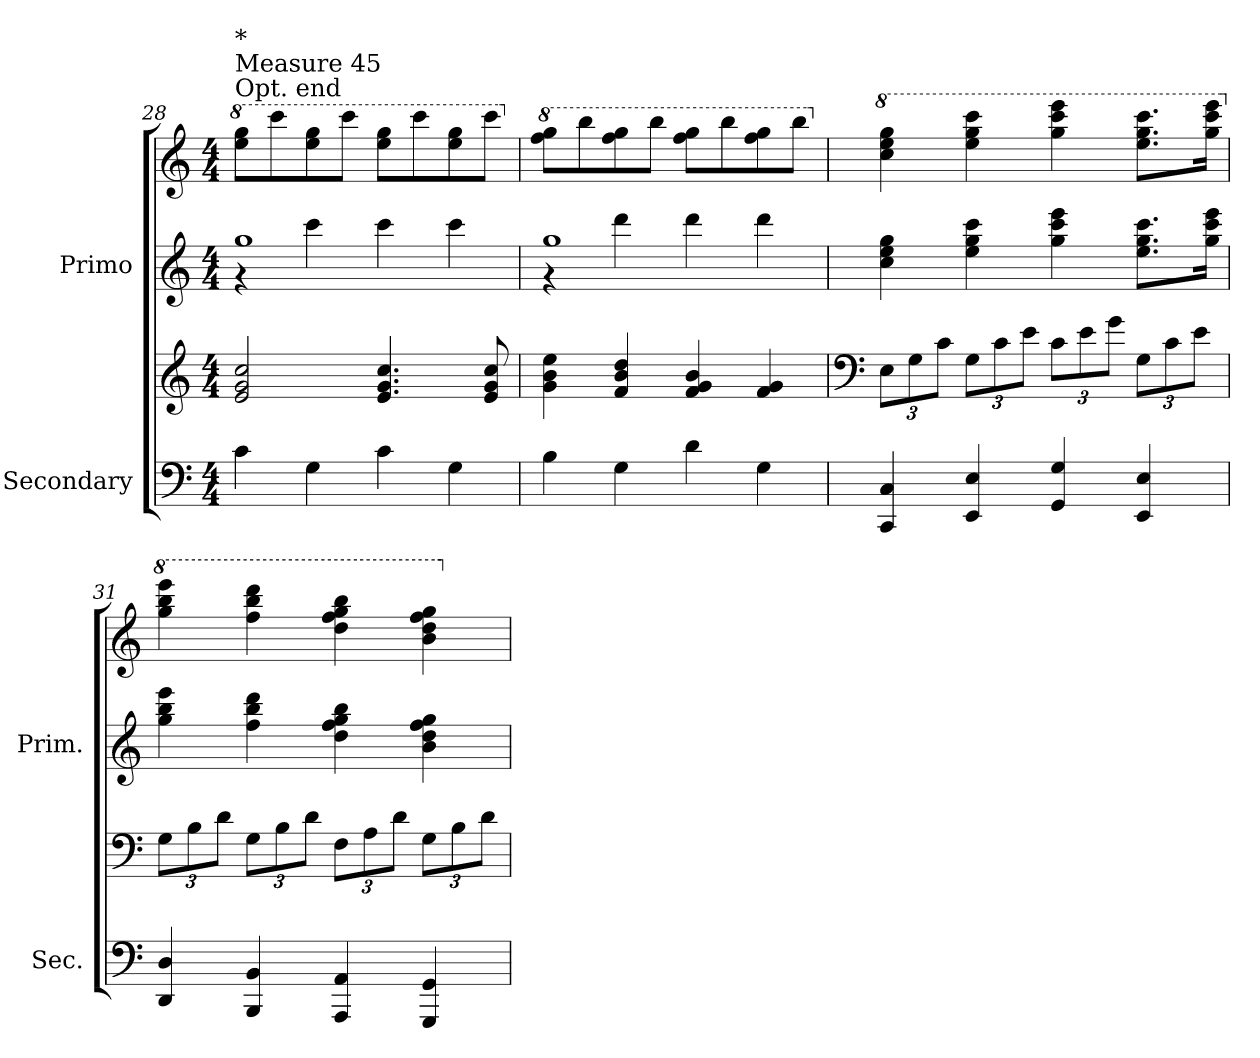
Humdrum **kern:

**kern	**kern	**kern	**kern
*part2	*part2	*part1	*part1
*staff4	*staff3	*staff2	*staff1
*I"Secondary	*	*I"Primo	*
*I'Sec.	*	*I'Prim.	*
*clefF4	*clefG2	*clefG2	*clefG2
*k[]	*k[]	*k[]	*k[]
*M4/4	*M4/4	*M4/4	*M4/4
=28	=28	=28	=28
*	*	*^	*
*	*	*	*	*8va
!	!	!	!	!LO:TX:a:t=Opt. end
!	!	!	!	!LO:TX:a:t=Measure 45
!	!	!	!	!LO:TX:a:t=*
4c\	2e/ 2g/ 2cc/	1gg	4r	8eee\ 8ggg\L
.	.	.	.	8cccc\
4G\	.	.	4ccc\	8eee\ 8ggg\
.	.	.	.	8cccc\J
4c\	4.e/ 4.g/ 4.cc/	.	4ccc\	8eee\ 8ggg\L
.	.	.	.	8cccc\
4G\	.	.	4ccc\	8eee\ 8ggg\
.	8e/ 8g/ 8cc/	.	.	8cccc\J
!!LO:LB:g=z
=29	=29	=29	=29	=29
*	*	*	*	*X8va
*	*	*	*	*8va
4B\	4g\ 4b\ 4ee\	1gg	4r	8fff\ 8ggg\L
.	.	.	.	8bbb\
4G\	4f/ 4b/ 4dd/	.	4ddd\	8fff\ 8ggg\
.	.	.	.	8bbb\J
4d\	4f/ 4g/ 4b/	.	4ddd\	8fff\ 8ggg\L
.	.	.	.	8bbb\
4G\	4f/ 4g/	.	4ddd\	8fff\ 8ggg\
.	.	.	.	8bbb\J
*	*	*v	*v	*
=30	=30	=30	=30
*	*clefF4	*	*
*	*Xbrackettup	*	*
*	*	*	*X8va
*	*	*	*8va
4CC/ 4C/	12E\L	4cc\ 4ee\ 4gg\	4ccc\ 4eee\ 4ggg\
.	12G\	.	.
.	12c\J	.	.
4EE/ 4E/	12G\L	4ee\ 4gg\ 4ccc\	4eee\ 4ggg\ 4cccc\
.	12c\	.	.
.	12e\J	.	.
4GG/ 4G/	12c\L	4gg\ 4ccc\ 4eee\	4ggg\ 4cccc\ 4eeee\
.	12e\	.	.
.	12g\J	.	.
4EE/ 4E/	12G\L	8.ee\ 8.gg\ 8.ccc\L	8.eee\ 8.ggg\ 8.cccc\L
.	12c\	.	.
.	12e\J	.	.
.	.	16gg\ 16ccc\ 16eee\Jk	16ggg\ 16cccc\ 16eeee\Jk
=31	=31	=31	=31
*	*	*	*X8va
*	*	*	*8va
4DD/ 4D/	12G\L	4gg\ 4bb\ 4eee\	4ggg\ 4bbb\ 4eeee\
.	12B\	.	.
.	12d\J	.	.
4BBB/ 4BB/	12G\L	4ff\ 4bb\ 4ddd\	4fff\ 4bbb\ 4dddd\
.	12B\	.	.
.	12d\J	.	.
4AAA/ 4AA/	12F\L	4dd\ 4ff\ 4gg\ 4bb\	4ddd\ 4fff\ 4ggg\ 4bbb\
.	12A\	.	.
.	12d\J	.	.
4GGG/ 4GG/	12G\L	4b\ 4dd\ 4ff\ 4gg\	4bb\ 4ddd\ 4fff\ 4ggg\
.	12B\	.	.
.	12d\J	.	.
*	*	*	*X8va
=	=	=	=
*-	*-	*-	*-
